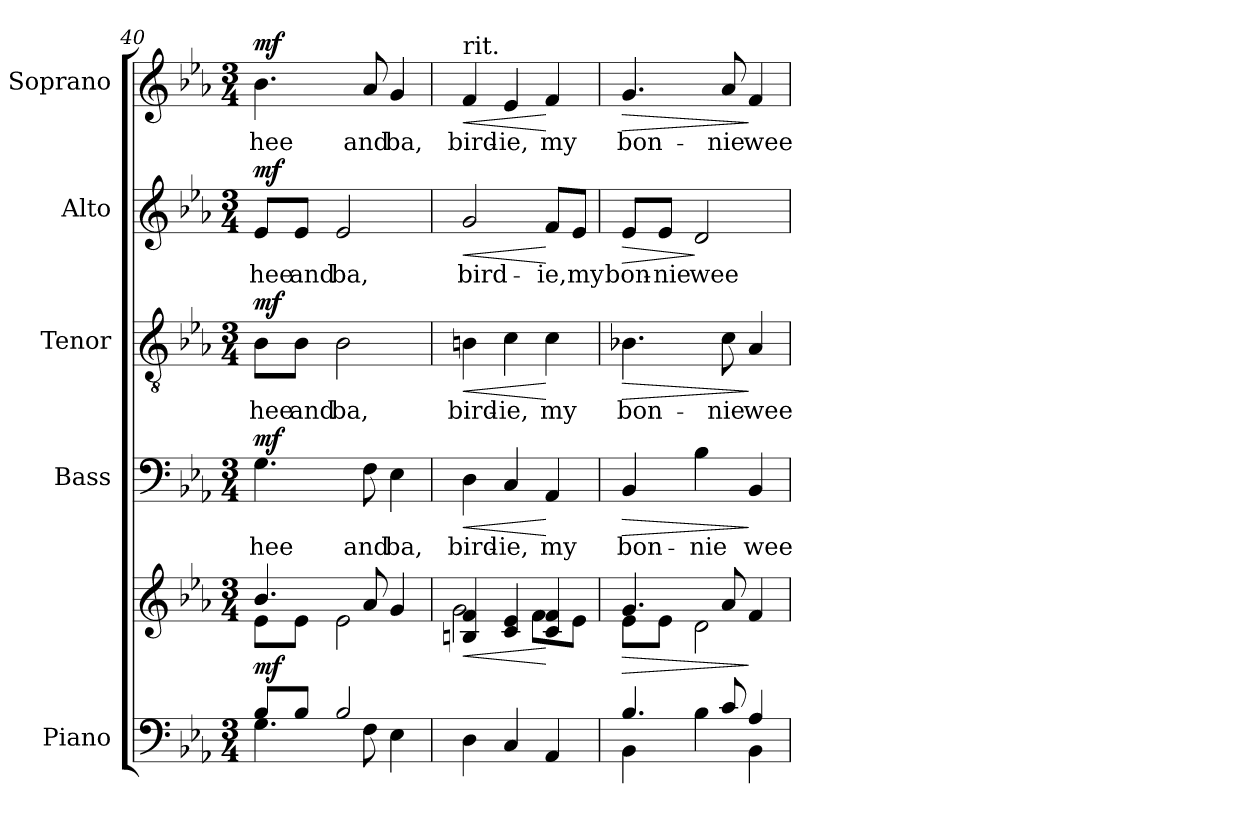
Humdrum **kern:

**kern	**kern	**dynam	**kern	**text	**dynam	**kern	**text	**dynam	**kern	**text	**dynam	**kern	**text	**dynam
*part5	*part5	*part5	*part4	*part4	*part4	*part3	*part3	*part3	*part2	*part2	*part2	*part1	*part1	*part1
*staff6	*staff5	*staff5/6	*staff4	*staff4	*staff4	*staff3	*staff3	*staff3	*staff2	*staff2	*staff2	*staff1	*staff1	*staff1
*I"Piano	*	*	*I"Bass	*	*	*I"Tenor	*	*	*I"Alto	*	*	*I"Soprano	*	*
*I'Pno.	*	*	*I'B.	*	*	*I'T.	*	*	*I'A.	*	*	*I'S.	*	*
*clefF4	*clefG2	*	*clefF4	*	*	*clefGv2	*	*	*clefG2	*	*	*clefG2	*	*
*	*	*	*	*	*	*ITrd7c12	*	*	*	*	*	*	*	*
*k[b-e-a-]	*k[b-e-a-]	*	*k[b-e-a-]	*	*	*k[b-e-a-]	*	*	*k[b-e-a-]	*	*	*k[b-e-a-]	*	*
*E-:	*E-:	*	*E-:	*	*	*E-:	*	*	*E-:	*	*	*E-:	*	*
*M3/4	*M3/4	*	*M3/4	*	*	*M3/4	*	*	*M3/4	*	*	*M3/4	*	*
=40	=40	=40	=40	=40	=40	=40	=40	=40	=40	=40	=40	=40	=40	=40
*^	*^	*	*	*	*	*	*	*	*	*	*	*	*	*
!	!	!	!	!	!	!LO:LY:b:color=#000000	!	!	!	!	!	!	!	!	!	!
!	!	!	!	!	!	!	!	!	!LO:LY:b:color=#000000	!	!	!	!	!	!	!
!	!	!	!	!	!	!	!	!	!	!	!	!LO:LY:b:color=#000000	!	!	!	!
!	!	!	!	!	!	!	!	!	!	!	!	!	!	!	!LO:LY:b:color=#000000	!
8B-i/L	4.Gi\	4.b-i/	8e-i\L	mf	4.Gi\	hee	mf	8BB-i\L	hee	mf	8e-i/L	hee	mf	4.b-i\	hee	mf
!	!	!	!	!	!	!	!	!	!LO:LY:b:color=#000000	!	!	!	!	!	!	!
!	!	!	!	!	!	!	!	!	!	!	!	!LO:LY:b:color=#000000	!	!	!	!
8B-i/J	.	.	8e-i\J	.	.	.	.	8BB-i\J	and	.	8e-i/J	and	.	.	.	.
!	!	!	!	!	!	!	!	!	!LO:LY:b:color=#000000	!	!	!	!	!	!	!
!	!	!	!	!	!	!	!	!	!	!	!	!LO:LY:b:color=#000000	!	!	!	!
2B-i/	.	.	2e-i\	.	.	.	.	2BB-i\	ba,	.	2e-i/	ba,	.	.	.	.
!	!	!	!	!	!	!LO:LY:b:color=#000000	!	!	!	!	!	!	!	!	!	!
!	!	!	!	!	!	!	!	!	!	!	!	!	!	!	!LO:LY:b:color=#000000	!
.	8Fi\	8a-i/	.	.	8Fi\	and	.	.	.	.	.	.	.	8a-i/	and	.
!	!	!	!	!	!	!LO:LY:b:color=#000000	!	!	!	!	!	!	!	!	!	!
!	!	!	!	!	!	!	!	!	!	!	!	!	!	!	!LO:LY:b:color=#000000	!
.	4E-i\	4gi/	.	.	4E-i\	ba,	.	.	.	.	.	.	.	4gi/	ba,	.
=41	=41	=41	=41	=41	=41	=41	=41	=41	=41	=41	=41	=41	=41	=41	=41	=41
!	!	!	!	!LO:HP:b	!	!	!	!	!	!	!	!	!	!	!	!
*v	*v	*	*	*	*	*	*	*	*	*	*	*	*	*	*	*
*^	*	*	*	*	*	*	*	*	*	*	*	*	*	*	*
!	!	!	!	!	!	!LO:LY:b:color=#000000	!LO:HP:b	!	!	!	!	!	!	!	!	!
*v	*v	*	*	*	*	*	*	*	*	*	*	*	*	*	*	*
*^	*	*	*	*	*	*	*	*	*	*	*	*	*	*	*
!	!	!	!	!	!	!	!	!	!LO:LY:b:color=#000000	!LO:HP:b	!	!	!	!	!	!
*v	*v	*	*	*	*	*	*	*	*	*	*	*	*	*	*	*
*^	*	*	*	*	*	*	*	*	*	*	*	*	*	*	*
!	!	!	!	!	!	!	!	!	!	!	!	!LO:LY:b:color=#000000	!LO:HP:b	!	!	!
*v	*v	*	*	*	*	*	*	*	*	*	*	*	*	*	*	*
*^	*	*	*	*	*	*	*	*	*	*	*	*	*	*	*
!	!	!	!	!	!	!	!	!	!	!	!	!	!	!LO:TX:t=rit.	!	!
!	!	!	!	!	!	!	!	!	!	!	!	!	!	!	!LO:LY:b:color=#000000	!LO:HP:b
*v	*v	*	*	*	*	*	*	*	*	*	*	*	*	*	*	*
4Di\	4Bni/ 4fi	2gi\	<	4Di\	bird-	<	4BBni\	bird-	<	2gi/	bird-	<	4fi/	bird-	<
!	!	!	!	!	!LO:LY:b:color=#000000	!	!	!	!	!	!	!	!	!	!
!	!	!	!	!	!	!	!	!LO:LY:b:color=#000000	!	!	!	!	!	!	!
!	!	!	!	!	!	!	!	!	!	!	!	!	!	!LO:LY:b:color=#000000	!
4Ci/	4ci/ 4e-i	.	.	4Ci/	-ie,	.	4Ci\	-ie,	.	.	.	.	4e-i/	-ie,	.
!	!	!	!	!	!LO:LY:b:color=#000000	!	!	!	!	!	!	!	!	!	!
!	!	!	!	!	!	!	!	!LO:LY:b:color=#000000	!	!	!	!	!	!	!
!	!	!	!	!	!	!	!	!	!	!	!LO:LY:b:color=#000000	!	!	!	!
!	!	!	!	!	!	!	!	!	!	!	!	!	!	!LO:LY:b:color=#000000	!
4AA-i/	4ci/ 4fi	8fi\L	[	4AA-i/	my	[	4Ci\	my	[	8fi/L	-ie,	[	4fi/	my	[
!	!	!	!	!	!	!	!	!	!	!	!LO:LY:b:color=#000000	!	!	!	!
.	.	8e-i\J	.	.	.	.	.	.	.	8e-i/J	my	.	.	.	.
=42	=42	=42	=42	=42	=42	=42	=42	=42	=42	=42	=42	=42	=42	=42	=42
*^	*	*	*	*	*	*	*	*	*	*	*	*	*	*	*
!	!	!	!	!LO:HP:b	!	!	!	!	!	!	!	!	!	!	!	!
!	!	!	!	!	!	!LO:LY:b:color=#000000	!LO:HP:b	!	!	!	!	!	!	!	!	!
!	!	!	!	!	!	!	!	!	!LO:LY:b:color=#000000	!LO:HP:b	!	!	!	!	!	!
!	!	!	!	!	!	!	!	!	!	!	!	!LO:LY:b:color=#000000	!LO:HP:b	!	!	!
!	!	!	!	!	!	!	!	!	!	!	!	!	!	!	!LO:LY:b:color=#000000	!LO:HP:b
4.B-i/	4BB-i\	4.gi/	8e-i\L	>	4BB-i/	bon-	>	4.BB-Xi\	bon-	>	8e-i/L	bon-	>	4.gi/	bon-	>
!	!	!	!	!	!	!	!	!	!	!	!	!LO:LY:b:color=#000000	!	!	!	!
.	.	.	8e-i\J	.	.	.	.	.	.	.	8e-i/J	-nie	.	.	.	.
!	!	!	!	!	!	!LO:LY:b:color=#000000	!	!	!	!	!	!	!	!	!	!
!	!	!	!	!	!	!	!	!	!	!	!	!LO:LY:b:color=#000000	!	!	!	!
.	4B-i\	.	2di\	.	4B-i\	-nie	.	.	.	.	2di/	wee	]	.	.	.
!	!	!	!	!	!	!	!	!	!LO:LY:b:color=#000000	!	!	!	!	!	!	!
!	!	!	!	!	!	!	!	!	!	!	!	!	!	!	!LO:LY:b:color=#000000	!
8ci/	.	8a-i/	.	.	.	.	.	8Ci\	-nie	.	.	.	.	8a-i/	-nie	.
!	!	!	!	!	!	!LO:LY:b:color=#000000	!	!	!	!	!	!	!	!	!	!
!	!	!	!	!	!	!	!	!	!LO:LY:b:color=#000000	!	!	!	!	!	!	!
!	!	!	!	!	!	!	!	!	!	!	!	!	!	!	!LO:LY:b:color=#000000	!
4A-i/	4BB-i\	4fi/	.	]	4BB-i/	wee	]	4AA-i/	wee	]	.	.	.	4fi/	wee	]
*v	*v	*	*	*	*	*	*	*	*	*	*	*	*	*	*	*
*	*v	*v	*	*	*	*	*	*	*	*	*	*	*	*	*
=	=	=	=	=	=	=	=	=	=	=	=	=	=	=
*-	*-	*-	*-	*-	*-	*-	*-	*-	*-	*-	*-	*-	*-	*-
